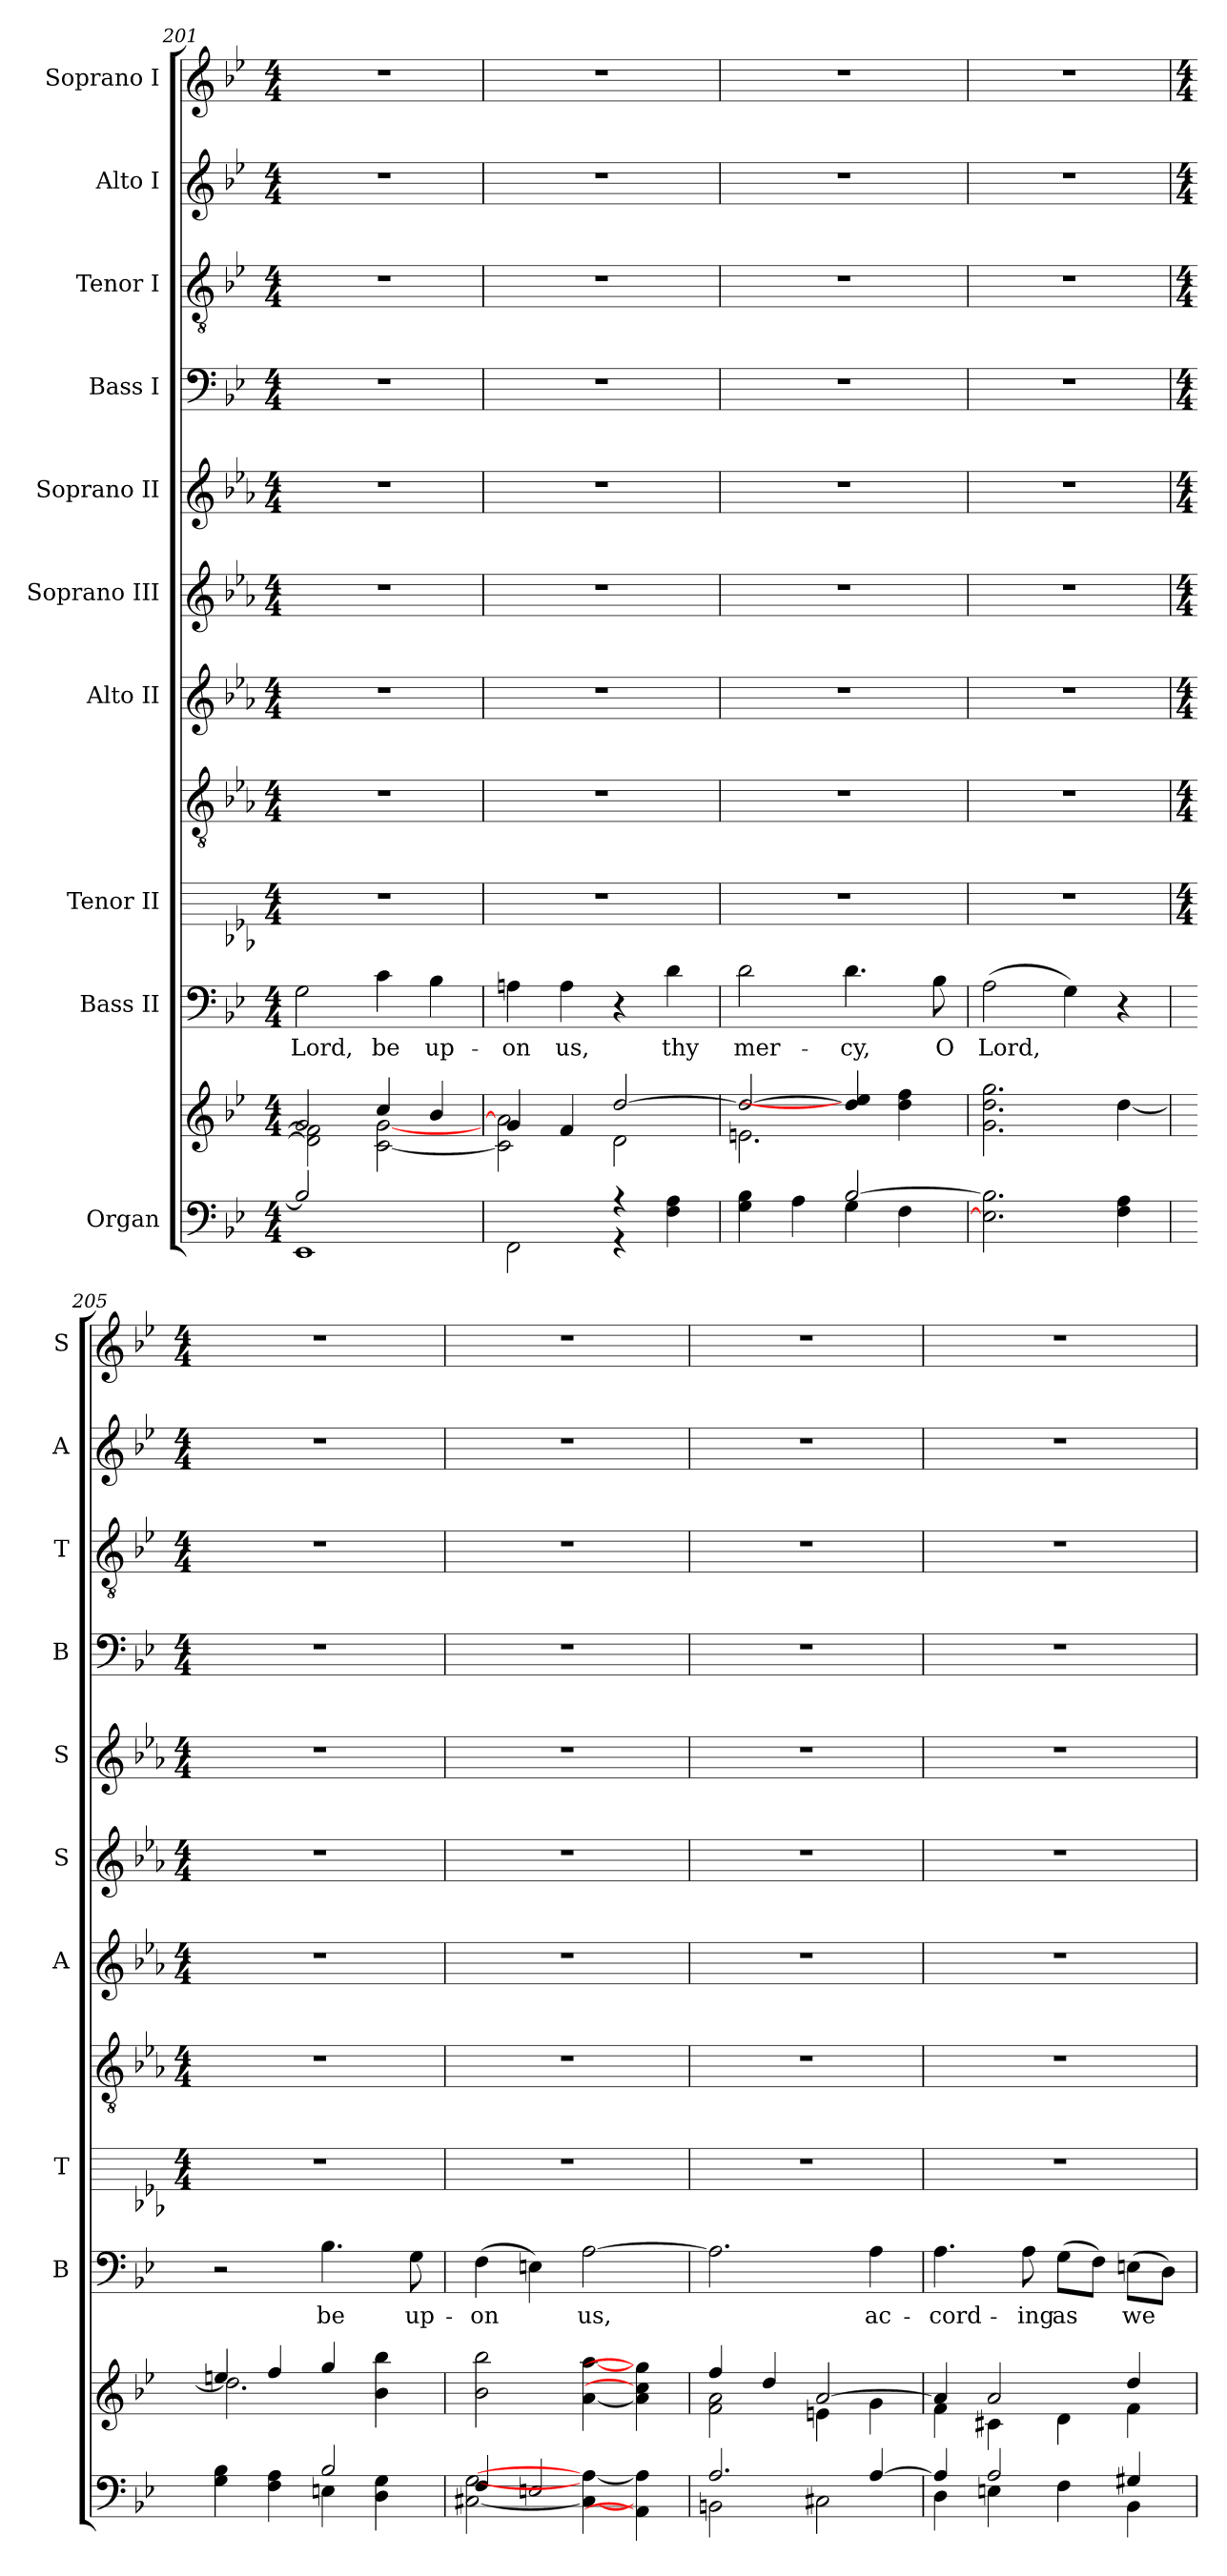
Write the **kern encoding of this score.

**kern	**kern	**kern	**text	**kern	**kern	**kern	**kern	**kern	**kern	**kern	**kern	**kern
*part10	*part10	*part9	*part9	*part8	*part8	*part7	*part6	*part5	*part4	*part3	*part2	*part1
*staff12	*staff11	*staff10	*staff10	*staff9	*staff8	*staff7	*staff6	*staff5	*staff4	*staff3	*staff2	*staff1
*I"Organ	*	*I"Bass II	*	*I"Tenor II	*	*I"Alto II	*I"Soprano III	*I"Soprano II	*I"Bass I	*I"Tenor I	*I"Alto I	*I"Soprano I
*	*	*I'B	*	*I'T	*	*I'A	*I'S	*I'S	*I'B	*I'T	*I'A	*I'S
*clefF4	*clefG2	*clefF4	*	*	*clefGv2	*clefG2	*clefG2	*clefG2	*clefF4	*clefGv2	*clefG2	*clefG2
*k[b-e-]	*k[b-e-]	*k[b-e-]	*	*k[b-e-a-]	*k[b-e-a-]	*k[b-e-a-]	*k[b-e-a-]	*k[b-e-a-]	*k[b-e-]	*k[b-e-]	*k[b-e-]	*k[b-e-]
*B-:	*B-:	*B-:	*	*E-:	*E-:	*E-:	*E-:	*E-:	*B-:	*B-:	*B-:	*B-:
*M4/4	*M4/4	*M4/4	*	*M4/4	*M4/4	*M4/4	*M4/4	*M4/4	*M4/4	*M4/4	*M4/4	*M4/4
=201	=201	=201	=201	=201	=201	=201	=201	=201	=201	=201	=201	=201
*^	*^	*	*	*	*	*	*	*	*	*	*	*
!	!	!	!	!	!LO:LY:b	!	!	!	!	!	!	!	!	!
2B-/]	1EE-\	2g/	2d\] 2f\]	2G	Lord,	1r	1r	1r	1r	1r	1r	1r	1r	1r
!	!	!	!	!	!LO:LY:b	!	!	!	!	!	!	!	!	!
2ryy	.	4cc/	[2c\ [2g\	4c	be	.	.	.	.	.	.	.	.	.
!	!	!	!	!	!LO:LY:b	!	!	!	!	!	!	!	!	!
.	.	4b-/	.	4B-	up-	.	.	.	.	.	.	.	.	.
=202	=202	=202	=202	=202	=202	=202	=202	=202	=202	=202	=202	=202	=202	=202
!	!	!	!	!	!LO:LY:b	!	!	!	!	!	!	!	!	!
2FF\	2ryy	4g/	2c\] 2a\]	4An	-on	1r	1r	1r	1r	1r	1r	1r	1r	1r
!	!	!	!	!	!LO:LY:b	!	!	!	!	!	!	!	!	!
.	.	4f/	.	4A	us,	.	.	.	.	.	.	.	.	.
4r	4r	[2dd/	2d\	4r	.	.	.	.	.	.	.	.	.	.
!	!	!	!	!	!LO:LY:b	!	!	!	!	!	!	!	!	!
4ryy	4F\ 4A\	.	.	4d	thy	.	.	.	.	.	.	.	.	.
=203	=203	=203	=203	=203	=203	=203	=203	=203	=203	=203	=203	=203	=203	=203
!	!	!	!	!	!LO:LY:b	!	!	!	!	!	!	!	!	!
2ryy	4G\ 4B-\	2dd/_	2.en\	2d	mer-	1r	1r	1r	1r	1r	1r	1r	1r	1r
.	4A\	.	.	.	.	.	.	.	.	.	.	.	.	.
!	!	!	!	!	!LO:LY:b	!	!	!	!	!	!	!	!	!
[2B-/	4G\	4dd/] 4ee/]	.	4.d	-cy,	.	.	.	.	.	.	.	.	.
.	4F\	4ryy	4dd\ 4ff\	.	.	.	.	.	.	.	.	.	.	.
!	!	!	!	!	!LO:LY:b	!	!	!	!	!	!	!	!	!
.	.	.	.	8B-	O	.	.	.	.	.	.	.	.	.
=204	=204	=204	=204	=204	=204	=204	=204	=204	=204	=204	=204	=204	=204	=204
!	!	!	!	!	!LO:LY:b	!	!	!	!	!	!	!	!	!
2.E\] 2.B-\]	2.ryy	1ryy	2.g\ 2.dd\ 2.gg\	(>2A	Lord,	1r	1r	1r	1r	1r	1r	1r	1r	1r
.	.	.	.	4G)	.	.	.	.	.	.	.	.	.	.
4ryy	4F\ 4A\	.	[4dd\	4r	.	.	.	.	.	.	.	.	.	.
!!LO:LB:g=z
=205	=205	=205	=205	=205	=205	=205	=205	=205	=205	=205	=205	=205	=205	=205
*	*	*	*	*	*	*M4/4	*M4/4	*M4/4	*M4/4	*M4/4	*M4/4	*M4/4	*M4/4	*M4/4
2ryy	4G\ 4B-\	4een/	2.dd\]	2r	.	1r	1r	1r	1r	1r	1r	1r	1r	1r
.	4F\ 4A\	4ff/	.	.	.	.	.	.	.	.	.	.	.	.
!	!	!	!	!	!LO:LY:b	!	!	!	!	!	!	!	!	!
2B-/	4En\	4gg/	.	4.B-	be	.	.	.	.	.	.	.	.	.
.	4D\ 4G\	4ryy	4b-\ 4bb-\	.	.	.	.	.	.	.	.	.	.	.
!	!	!	!	!	!LO:LY:b	!	!	!	!	!	!	!	!	!
.	.	.	.	8G	up-	.	.	.	.	.	.	.	.	.
=206	=206	=206	=206	=206	=206	=206	=206	=206	=206	=206	=206	=206	=206	=206
!	!	!	!	!	!LO:LY:b	!	!	!	!	!	!	!	!	!
4F/	[2C#X\ [2G\	1ryy	2b-\ 2bb-\	(>4F	-on	1r	1r	1r	1r	1r	1r	1r	1r	1r
2En/	.	.	.	4En)	.	.	.	.	.	.	.	.	.	.
!	!	!	!	!	!LO:LY:b	!	!	!	!	!	!	!	!	!
.	4C#\_ 4A\_	.	[4a\ [4aa\	[2A	us,	.	.	.	.	.	.	.	.	.
4ryy	4AA\] 4A\]	.	4a\] 4cc#\] 4gg\]	.	.	.	.	.	.	.	.	.	.	.
=207	=207	=207	=207	=207	=207	=207	=207	=207	=207	=207	=207	=207	=207	=207
2.A/	2BBn\	4ff/	2f\ 2a\	2.A]	.	1r	1r	1r	1r	1r	1r	1r	1r	1r
.	.	4dd/	.	.	.	.	.	.	.	.	.	.	.	.
.	2C#X\	[2a/	4en\	.	.	.	.	.	.	.	.	.	.	.
!	!	!	!	!	!LO:LY:b	!	!	!	!	!	!	!	!	!
[4A/	.	.	4g\	4A	ac-	.	.	.	.	.	.	.	.	.
=208	=208	=208	=208	=208	=208	=208	=208	=208	=208	=208	=208	=208	=208	=208
!	!	!	!	!	!LO:LY:b	!	!	!	!	!	!	!	!	!
4A/]	4D\	4a/]	4f\	4.A	-cord-	1r	1r	1r	1r	1r	1r	1r	1r	1r
2A/	4En\	2a/	4c#X\	.	.	.	.	.	.	.	.	.	.	.
!	!	!	!	!	!LO:LY:b	!	!	!	!	!	!	!	!	!
.	.	.	.	8A	-ing	.	.	.	.	.	.	.	.	.
!	!	!	!	!	!LO:LY:b	!	!	!	!	!	!	!	!	!
.	4F\	.	4d\	(>8GL	as	.	.	.	.	.	.	.	.	.
.	.	.	.	8FJ)	.	.	.	.	.	.	.	.	.	.
!	!	!	!	!	!LO:LY:b	!	!	!	!	!	!	!	!	!
4G#X/	4BB-\	4dd/	4f\	(>8EnL	we	.	.	.	.	.	.	.	.	.
.	.	.	.	8DJ)	.	.	.	.	.	.	.	.	.	.
*v	*v	*	*	*	*	*	*	*	*	*	*	*	*	*
*	*v	*v	*	*	*	*	*	*	*	*	*	*	*
=	=	=	=	=	=	=	=	=	=	=	=	=
*-	*-	*-	*-	*-	*-	*-	*-	*-	*-	*-	*-	*-
